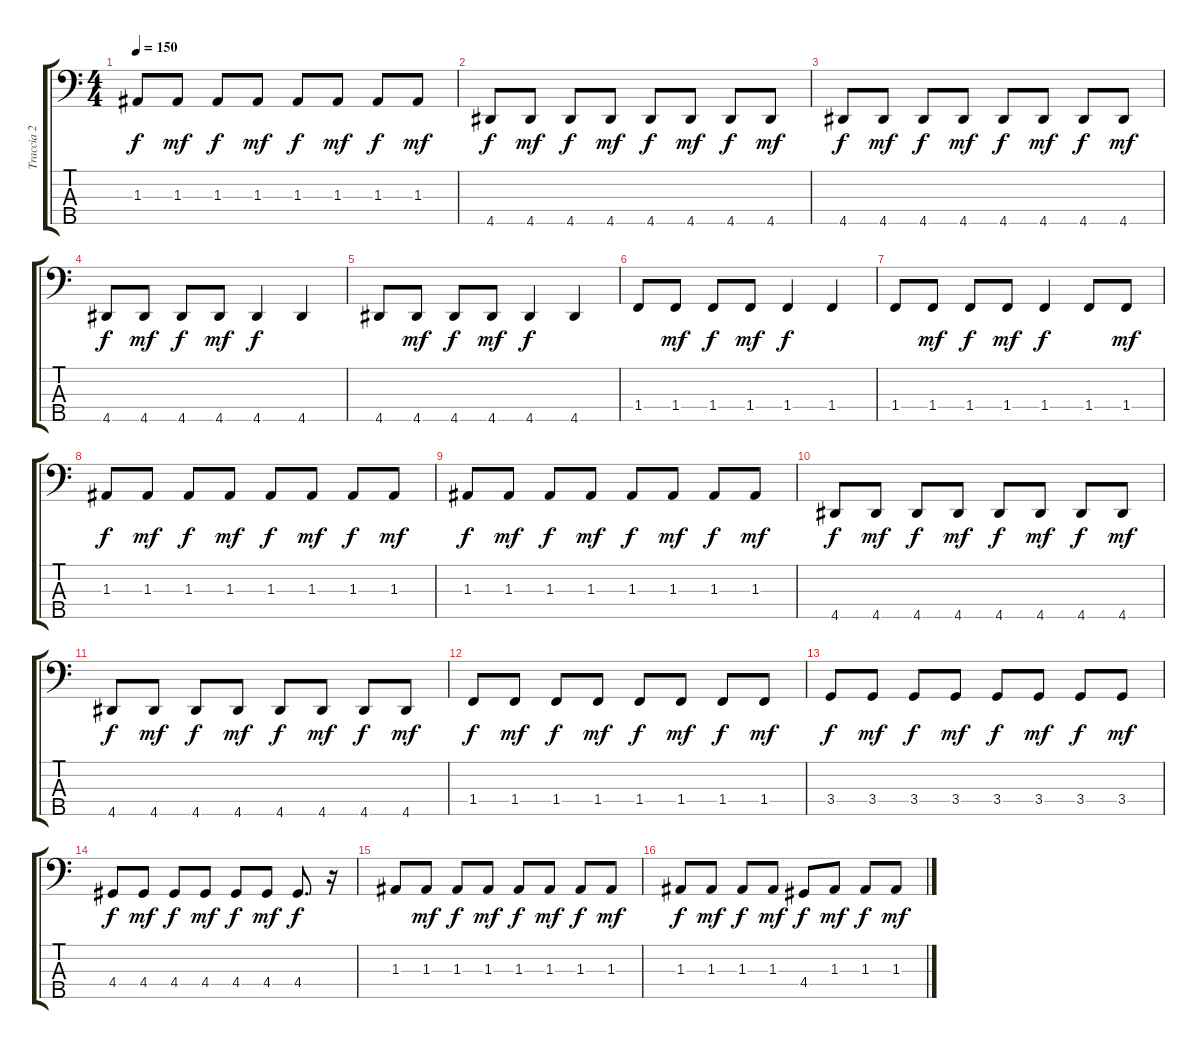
\track ("Traccia 2" "Traccia 2") {instrument electricbassfinger}
\staff {score tabs}
\tuning (G2 D2 A1 E1 B0) {hide}
\ts (4 4)
\tempo 150
\clef f4
\ks c
1.3.8{dy f} 1.3.8{dy mf} 1.3.8{dy f} 1.3.8{dy mf} 1.3.8{dy f} 1.3.8{dy mf} 1.3.8{dy f} 1.3.8{dy mf} |
4.5.8{dy f} 4.5.8{dy mf} 4.5.8{dy f} 4.5.8{dy mf} 4.5.8{dy f} 4.5.8{dy mf} 4.5.8{dy f} 4.5.8{dy mf} |
4.5.8{dy f} 4.5.8{dy mf} 4.5.8{dy f} 4.5.8{dy mf} 4.5.8{dy f} 4.5.8{dy mf} 4.5.8{dy f} 4.5.8{dy mf} |
4.5.8{dy f} 4.5.8{dy mf} 4.5.8{dy f} 4.5.8{dy mf} 4.5.4{dy f} 4.5.4 |
4.5.8 4.5.8{dy mf} 4.5.8{dy f} 4.5.8{dy mf} 4.5.4{dy f} 4.5.4 |
1.4.8 1.4.8{dy mf} 1.4.8{dy f} 1.4.8{dy mf} 1.4.4{dy f} 1.4.4 |
1.4.8 1.4.8{dy mf} 1.4.8{dy f} 1.4.8{dy mf} 1.4.4{dy f} 1.4.8 1.4.8{dy mf} |
1.3.8{dy f} 1.3.8{dy mf} 1.3.8{dy f} 1.3.8{dy mf} 1.3.8{dy f} 1.3.8{dy mf} 1.3.8{dy f} 1.3.8{dy mf} |
1.3.8{dy f} 1.3.8{dy mf} 1.3.8{dy f} 1.3.8{dy mf} 1.3.8{dy f} 1.3.8{dy mf} 1.3.8{dy f} 1.3.8{dy mf} |
4.5.8{dy f} 4.5.8{dy mf} 4.5.8{dy f} 4.5.8{dy mf} 4.5.8{dy f} 4.5.8{dy mf} 4.5.8{dy f} 4.5.8{dy mf} |
4.5.8{dy f} 4.5.8{dy mf} 4.5.8{dy f} 4.5.8{dy mf} 4.5.8{dy f} 4.5.8{dy mf} 4.5.8{dy f} 4.5.8{dy mf} |
1.4.8{dy f} 1.4.8{dy mf} 1.4.8{dy f} 1.4.8{dy mf} 1.4.8{dy f} 1.4.8{dy mf} 1.4.8{dy f} 1.4.8{dy mf} |
3.4.8{dy f} 3.4.8{dy mf} 3.4.8{dy f} 3.4.8{dy mf} 3.4.8{dy f} 3.4.8{dy mf} 3.4.8{dy f} 3.4.8{dy mf} |
4.4.8{dy f} 4.4.8{dy mf} 4.4.8{dy f} 4.4.8{dy mf} 4.4.8{dy f} 4.4.8{dy mf} 4.4.8{d dy f} r.16 |
1.3.8 1.3.8{dy mf} 1.3.8{dy f} 1.3.8{dy mf} 1.3.8{dy f} 1.3.8{dy mf} 1.3.8{dy f} 1.3.8{dy mf} |
1.3.8{dy f} 1.3.8{dy mf} 1.3.8{dy f} 1.3.8{dy mf} 4.4.8{dy f} 1.3.8{dy mf} 1.3.8{dy f} 1.3.8{dy mf}
